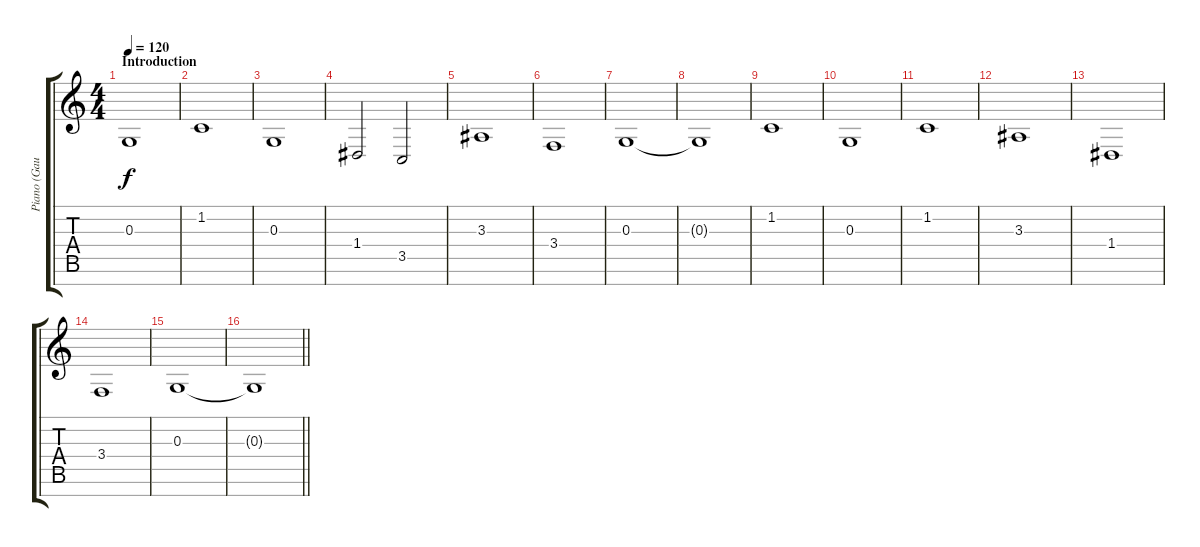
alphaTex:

\track ("Piano (Gauche Haute)" "Piano (Gau") {instrument acousticgrandpiano}
\staff {score tabs}
\tuning (E4 B3 G3 D3 A2 E2 B1) {hide}
\ts (4 4)
\section ("" "Introduction ")
\tempo 120
\clef g2
\ks c
0.3.1{dy f instrument acousticgrandpiano} |
1.2.1 |
0.3.1 |
1.4.2 3.5.2 |
3.3.1 |
3.4.1 |
0.3.1 |
0.3{t}.1 |
1.2.1 |
0.3.1 |
1.2.1 |
3.3.1 |
1.4.1 |
3.4.1 |
0.3.1 |
\barLineRight lightlight
0.3{t}.1
